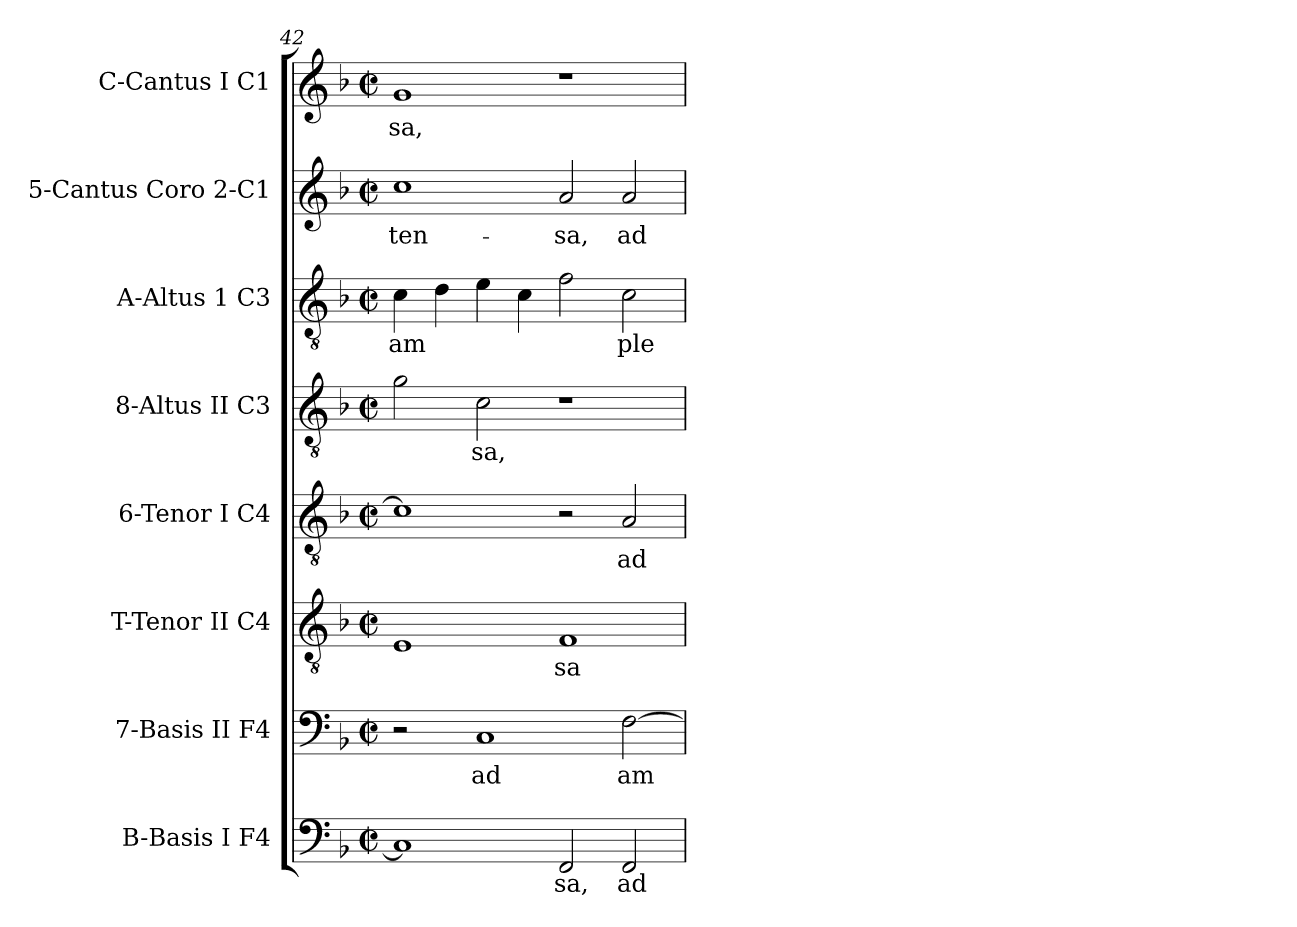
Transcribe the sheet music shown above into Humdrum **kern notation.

**kern	**text	**kern	**text	**kern	**text	**kern	**text	**kern	**text	**kern	**text	**kern	**text	**kern	**text
*part8	*part8	*part7	*part7	*part6	*part6	*part5	*part5	*part4	*part4	*part3	*part3	*part2	*part2	*part1	*part1
*staff8	*staff8	*staff7	*staff7	*staff6	*staff6	*staff5	*staff5	*staff4	*staff4	*staff3	*staff3	*staff2	*staff2	*staff1	*staff1
*I"B-Basis I  F4	*	*I"7-Basis II  F4	*	*I"T-Tenor II  C4	*	*I"6-Tenor I  C4	*	*I"8-Altus II  C3	*	*I"A-Altus 1  C3	*	*I"5-Cantus  Coro 2-C1	*	*I"C-Cantus I  C1	*
*I'B	*	*	*	*I'T	*	*	*	*	*	*I'A	*	*	*	*I'C	*
*clefF4	*	*clefF4	*	*clefGv2	*	*clefGv2	*	*clefGv2	*	*clefGv2	*	*clefG2	*	*clefG2	*
*k[b-]	*	*k[b-]	*	*k[b-]	*	*k[b-]	*	*k[b-]	*	*k[b-]	*	*k[b-]	*	*k[b-]	*
*F:	*	*F:	*	*F:	*	*F:	*	*F:	*	*F:	*	*F:	*	*F:	*
*M2/2	*	*M2/2	*	*M2/2	*	*M2/2	*	*M2/2	*	*M2/2	*	*M2/2	*	*M2/2	*
*met(c|)	*	*met(c|)	*	*met(c|)	*	*met(c|)	*	*met(c|)	*	*met(c|)	*	*met(c|)	*	*met(c|)	*
=42	=42	=42	=42	=42	=42	=42	=42	=42	=42	=42	=42	=42	=42	=42	=42
!	!LO:LY:b:cj	!	!	!	!LO:LY:b:cj	!	!LO:LY:b:cj	!	!LO:LY:b:cj	!	!LO:LY:b:cj	!	!LO:LY:b:cj	!	!LO:LY:b:cj
1C]	--	2r	.	1E	--	1c]	.	2g\	--	4c\	am-	1cc	-ten-	1g	-sa,
!	!	!	!	!	!	!	!	!	!	!	!LO:LY:b:cj	!	!	!	!
.	.	.	.	.	.	.	.	.	.	4d\	--	.	.	.	.
!	!	!	!LO:LY:b:cj	!	!	!	!	!	!LO:LY:b:cj	!	!LO:LY:b:cj	!	!	!	!
.	.	1C	ad	.	.	.	.	2c\	-sa,	4e\	--	.	.	.	.
!	!	!	!	!	!	!	!	!	!	!	!LO:LY:b:cj	!	!	!	!
.	.	.	.	.	.	.	.	.	.	4c\	--	.	.	.	.
!	!LO:LY:b:cj	!	!	!	!LO:LY:b:cj	!	!	!	!	!	!LO:LY:b:cj	!	!LO:LY:b:cj	!	!
2FF/	-sa,	.	.	1F	-sa	2r	.	1r	.	2f\	--	2a/	-sa,	1r	.
!	!LO:LY:b:cj	!	!LO:LY:b:cj	!	!	!	!LO:LY:b:cj	!	!	!	!LO:LY:b:cj	!	!LO:LY:b:cj	!	!
2FF/	ad	[>2F\	am-	.	.	2A/	ad	.	.	2c\	-ple-	2a/	ad	.	.
=	=	=	=	=	=	=	=	=	=	=	=	=	=	=	=
*-	*-	*-	*-	*-	*-	*-	*-	*-	*-	*-	*-	*-	*-	*-	*-
